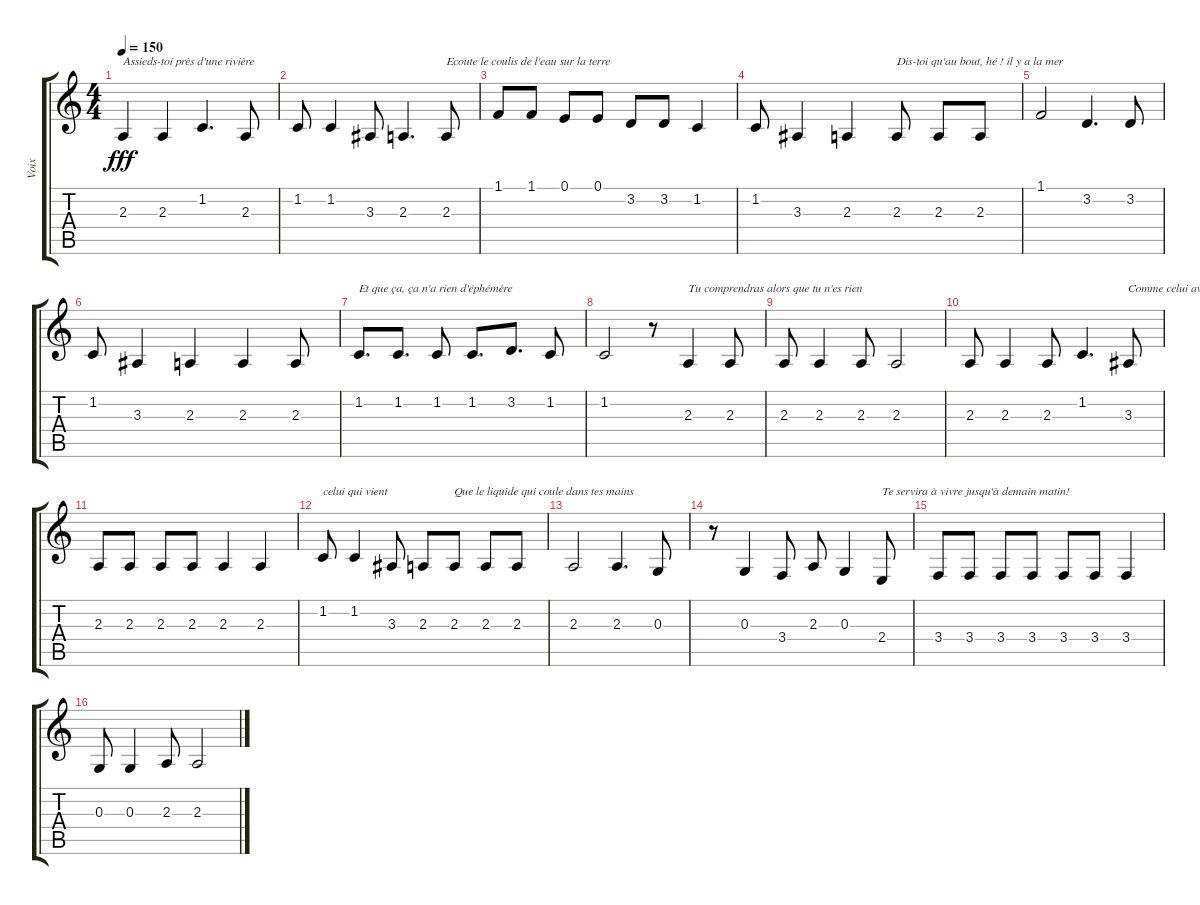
\track ("Voix" "Voix") {instrument accordion}
\staff {score tabs}
\tuning (E4 B3 G3 D3 A2 E2) {hide}
\ts (4 4)
\tempo 150
\clef g2
\ks c
2.3.4{txt "Assieds-toi près d'une rivière" dy fff} 2.3.4 1.2.4{d} 2.3.8 |
1.2.8 1.2.4 3.3.8 2.3.4{d} 2.3.8{txt "Ecoute le coulis de l'eau sur la terre"} |
1.1.8 1.1.8 0.1.8 0.1.8 3.2.8 3.2.8 1.2.4 |
1.2.8 3.3.4 2.3.4 2.3.8{txt "Dis-toi qu'au bout, hé ! il y a la mer"} 2.3.8 2.3.8 |
1.1.2 3.2.4{d} 3.2.8 |
1.2.8 3.3.4 2.3.4 2.3.4 2.3.8 |
1.2.8{d txt "Et que ça, ça n'a rien d'éphémère"} 1.2.8{d} 1.2.8 1.2.8{d} 3.2.8{d} 1.2.8 |
1.2.2 r.8 2.3.4{txt "Tu comprendras alors que tu n'es rien"} 2.3.8 |
2.3.8 2.3.4 2.3.8 2.3.2 |
2.3.8 2.3.4 2.3.8 1.2.4{d} 3.3.8{txt "Comme celui avant toi, comme "} |
2.3.8 2.3.8 2.3.8 2.3.8 2.3.4 2.3.4 |
1.2.8{txt "celui qui vient"} 1.2.4 3.3.8 2.3.8 2.3.8{txt "Que le liquide qui coule dans tes mains"} 2.3.8 2.3.8 |
2.3.2 2.3.4{d} 0.3.8 |
r.8 0.3.4 3.4.8 2.3.8 0.3.4 2.4.8{txt "Te servira à vivre jusqu'à demain matin!"} |
3.4.8 3.4.8 3.4.8 3.4.8 3.4.8 3.4.8 3.4.4 |
0.3.8 0.3.4 2.3.8 2.3.2
